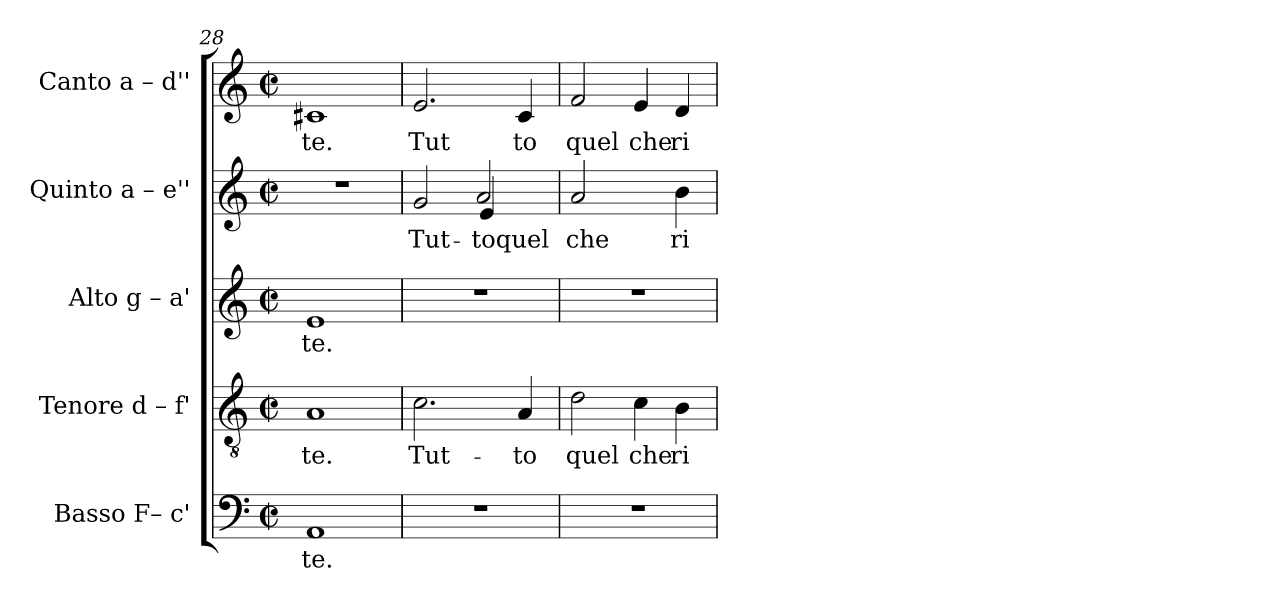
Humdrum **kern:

**kern	**text	**kern	**text	**kern	**text	**kern	**text	**kern	**text
*part5	*part5	*part4	*part4	*part3	*part3	*part2	*part2	*part1	*part1
*staff5	*staff5	*staff4	*staff4	*staff3	*staff3	*staff2	*staff2	*staff1	*staff1
*I"Basso  F– c'	*	*I"Tenore  d – f'	*	*I"Alto  g – a'	*	*I"Quinto  a – e''	*	*I"Canto  a – d''	*
!!LO:PB:g=z
*clefF4	*	*clefGv2	*	*clefG2	*	*clefG2	*	*clefG2	*
*k[]	*	*k[]	*	*k[]	*	*k[]	*	*k[]	*
*C:	*	*C:	*	*C:	*	*C:	*	*C:	*
*M2/2	*	*M2/2	*	*M2/2	*	*M2/2	*	*M2/2	*
*met(c|)	*	*met(c|)	*	*met(c|)	*	*met(c|)	*	*met(c|)	*
=28	=28	=28	=28	=28	=28	=28	=28	=28	=28
!	!LO:LY:b:cj	!	!LO:LY:b:rj	!	!LO:LY:b:rj	!	!	!	!LO:LY:b:rj
1AA	te.	1A	-te.	1e	te.	1r	.	1c#X	-te.
=29	=29	=29	=29	=29	=29	=29	=29	=29	=29
!	!	!	!LO:LY:b:rj	!	!	!	!LO:LY:b:rj	!	!LO:LY:b:rj
*	*	*	*	*	*	*^	*	*	*
1r	.	2.c\	Tut-	1r	.	2g/	2ryy	Tut-	2.e/	Tut
!	!	!	!	!	!	!	!	!LO:LY:b:rj	!	!
.	.	.	.	.	.	2a/	4e/	-toquel	.	.
!	!	!	!LO:LY:b:rj	!	!	!	!	!	!	!LO:LY:b:rj
.	.	4A/	-to	.	.	.	4ryy	.	4c/	to
=30	=30	=30	=30	=30	=30	=30	=30	=30	=30	=30
!	!	!	!LO:LY:b:rj	!	!	!	!	!LO:LY:b:rj	!	!LO:LY:b:rj
*	*	*	*	*	*	*v	*v	*	*	*
1r	.	2d\	quel	1r	.	2a/	che	2f/	quel
!	!	!	!LO:LY:b:rj	!	!	!	!	!	!LO:LY:b:rj
.	.	4c\	che	.	.	4ryy	.	4e/	che
!	!	!	!LO:LY:b:rj	!	!	!	!LO:LY:b:rj	!	!LO:LY:b:rj
.	.	4B\	ri-	.	.	4b\	ri-	4d/	ri
=	=	=	=	=	=	=	=	=	=
*-	*-	*-	*-	*-	*-	*-	*-	*-	*-
